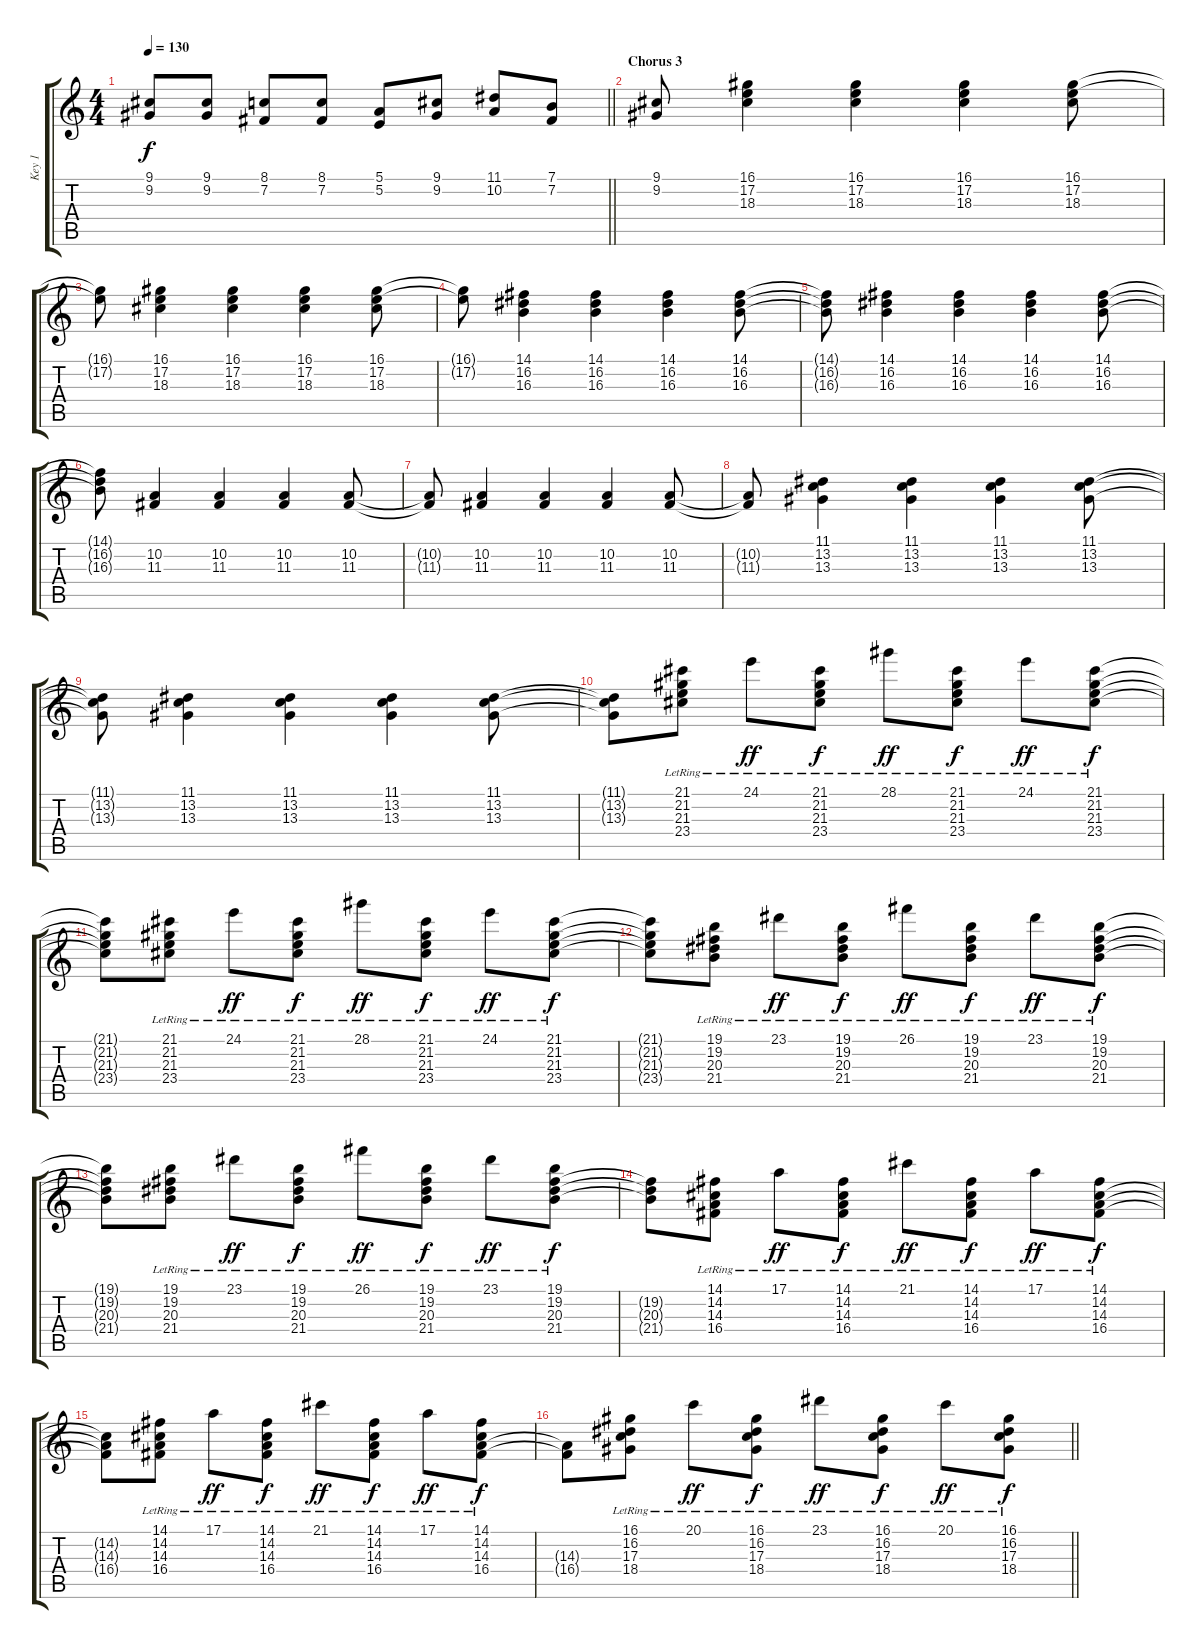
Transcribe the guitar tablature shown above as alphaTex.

\track ("Key 1" "Key 1") {instrument acousticgrandpiano}
\staff {score tabs}
\tuning (E4 B3 G3 D3 A2 E2) {hide}
\ts (4 4)
\tempo 130
\clef g2
\barLineRight lightlight
\ks c
(9.1 9.2).8{dy f} (9.1 9.2).8 (8.1 7.2).8 (8.1 7.2).8 (5.1 5.2).8 (9.1 9.2).8 (11.1 10.2).8 (7.1 7.2).8 |
\section ("" "Chorus 3")
(9.1 9.2).8 (16.1 17.2 18.3).4{volume 10 balance 11 instrument brightacousticpiano} (16.1 17.2 18.3).4 (16.1 17.2 18.3).4 (16.1 17.2 18.3).8 |
(16.1{t} 17.2{t}).8 (16.1 17.2 18.3).4 (16.1 17.2 18.3).4 (16.1 17.2 18.3).4 (16.1 17.2 18.3).8 |
(16.1{t} 17.2{t}).8 (14.1 16.2 16.3).4 (14.1 16.2 16.3).4 (14.1 16.2 16.3).4 (14.1 16.2 16.3).8 |
(14.1{t} 16.2{t} 16.3{t}).8 (14.1 16.2 16.3).4 (14.1 16.2 16.3).4 (14.1 16.2 16.3).4 (14.1 16.2 16.3).8 |
(14.1{t} 16.2{t} 16.3{t}).8 (10.2 11.3).4 (10.2 11.3).4 (10.2 11.3).4 (10.2 11.3).8 |
(10.2{t} 11.3{t}).8 (10.2 11.3).4 (10.2 11.3).4 (10.2 11.3).4 (10.2 11.3).8 |
(10.2{t} 11.3{t}).8 (11.1 13.2 13.3).4 (11.1 13.2 13.3).4 (11.1 13.2 13.3).4 (11.1 13.2 13.3).8 |
(11.1{t} 13.2{t} 13.3{t}).8 (11.1 13.2 13.3).4 (11.1 13.2 13.3).4 (11.1 13.2 13.3).4 (11.1 13.2 13.3).8 |
(11.1{t} 13.2{t} 13.3{t}).8 (21.1{lr} 21.2{lr} 21.3{lr} 23.4{lr}).8 24.1{lr}.8{dy ff} (21.1{lr} 21.2{lr} 21.3{lr} 23.4{lr}).8{dy f} 28.1{lr}.8{dy ff} (21.1{lr} 21.2{lr} 21.3{lr} 23.4{lr}).8{dy f} 24.1{lr}.8{dy ff} (21.1{lr} 21.2{lr} 21.3{lr} 23.4{lr}).8{dy f} |
(21.1{t} 21.2{t} 21.3{t} 23.4{t}).8 (21.1{lr} 21.2{lr} 21.3{lr} 23.4{lr}).8 24.1{lr}.8{dy ff} (21.1{lr} 21.2{lr} 21.3{lr} 23.4{lr}).8{dy f} 28.1{lr}.8{dy ff} (21.1{lr} 21.2{lr} 21.3{lr} 23.4{lr}).8{dy f} 24.1{lr}.8{dy ff} (21.1{lr} 21.2{lr} 21.3{lr} 23.4{lr}).8{dy f} |
(21.1{t} 21.2{t} 21.3{t} 23.4{t}).8 (19.1{lr} 19.2{lr} 20.3{lr} 21.4{lr}).8 23.1{lr}.8{dy ff} (19.1{lr} 19.2{lr} 20.3{lr} 21.4{lr}).8{dy f} 26.1{lr}.8{dy ff} (19.1{lr} 19.2{lr} 20.3{lr} 21.4{lr}).8{dy f} 23.1{lr}.8{dy ff} (19.1{lr} 19.2{lr} 20.3{lr} 21.4{lr}).8{dy f} |
(19.1{t} 19.2{t} 20.3{t} 21.4{t}).8 (19.1{lr} 19.2{lr} 20.3{lr} 21.4{lr}).8 23.1{lr}.8{dy ff} (19.1{lr} 19.2{lr} 20.3{lr} 21.4{lr}).8{dy f} 26.1{lr}.8{dy ff} (19.1{lr} 19.2{lr} 20.3{lr} 21.4{lr}).8{dy f} 23.1{lr}.8{dy ff} (19.1{lr} 19.2{lr} 20.3{lr} 21.4{lr}).8{dy f} |
(19.2{t} 20.3{t} 21.4{t}).8 (14.1{lr} 14.2{lr} 14.3{lr} 16.4{lr}).8 17.1{lr}.8{dy ff} (14.1{lr} 14.2{lr} 14.3{lr} 16.4{lr}).8{dy f} 21.1{lr}.8{dy ff} (14.1{lr} 14.2{lr} 14.3{lr} 16.4{lr}).8{dy f} 17.1{lr}.8{dy ff} (14.1{lr} 14.2{lr} 14.3{lr} 16.4{lr}).8{dy f} |
(14.2{t} 14.3{t} 16.4{t}).8 (14.1{lr} 14.2{lr} 14.3{lr} 16.4{lr}).8 17.1{lr}.8{dy ff} (14.1{lr} 14.2{lr} 14.3{lr} 16.4{lr}).8{dy f} 21.1{lr}.8{dy ff} (14.1{lr} 14.2{lr} 14.3{lr} 16.4{lr}).8{dy f} 17.1{lr}.8{dy ff} (14.1{lr} 14.2{lr} 14.3{lr} 16.4{lr}).8{dy f} |
\barLineRight lightlight
(14.3{t} 16.4{t}).8 (16.1{lr} 16.2{lr} 17.3{lr} 18.4{lr}).8 20.1{lr}.8{dy ff} (16.1{lr} 16.2{lr} 17.3{lr} 18.4{lr}).8{dy f} 23.1{lr}.8{dy ff} (16.1{lr} 16.2{lr} 17.3{lr} 18.4{lr}).8{dy f} 20.1{lr}.8{dy ff} (16.1{lr} 16.2{lr} 17.3{lr} 18.4{lr}).8{dy f}
